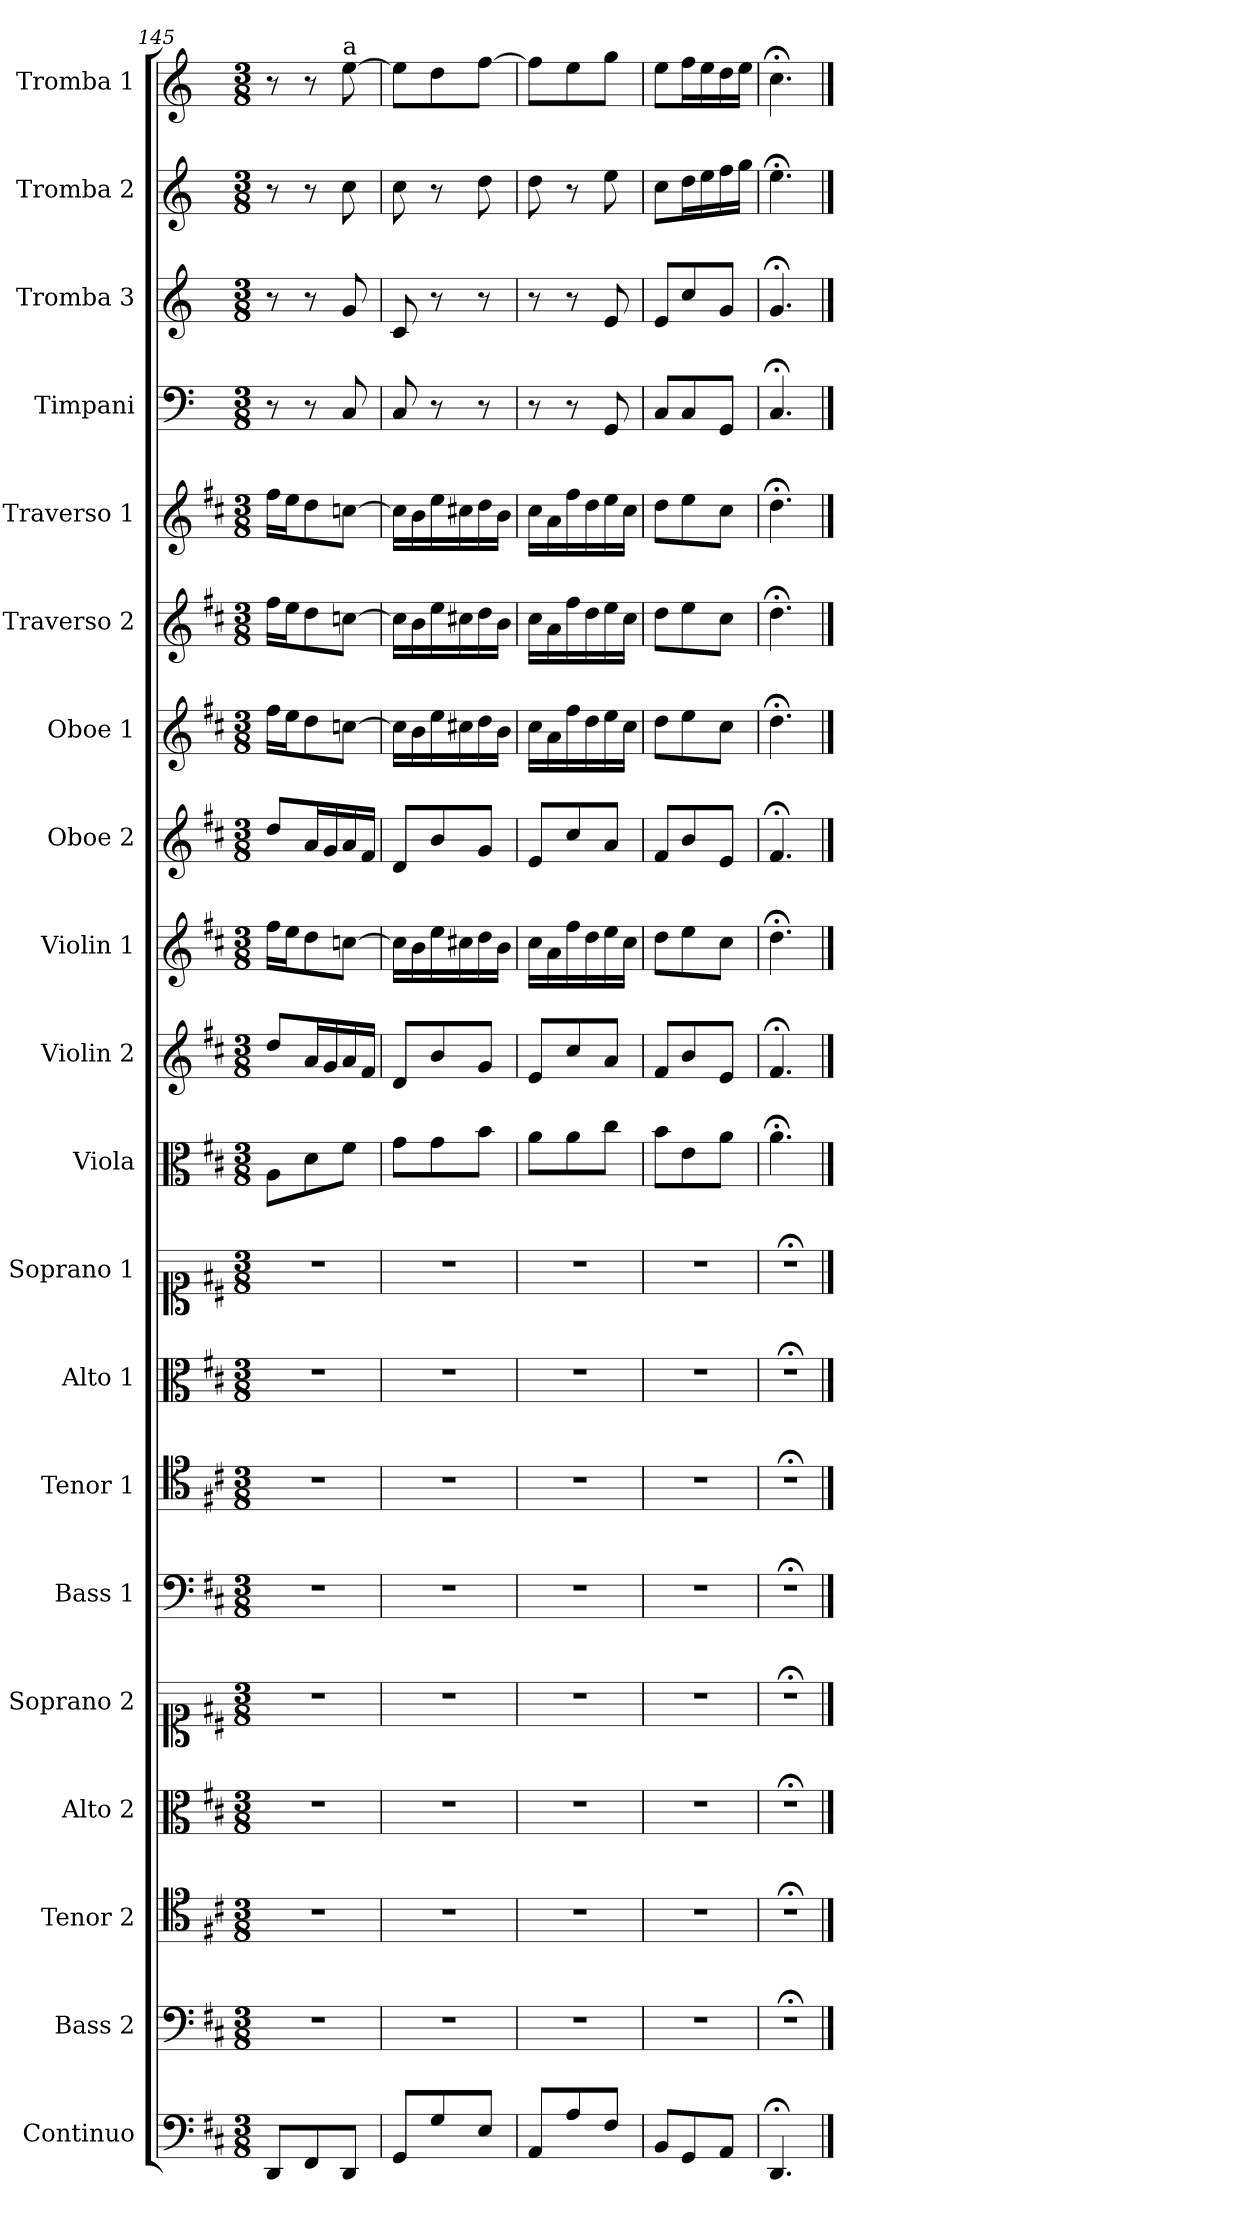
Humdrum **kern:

**kern	**kern	**kern	**kern	**kern	**kern	**kern	**kern	**kern	**kern	**kern	**kern	**kern	**kern	**kern	**kern	**kern	**kern	**kern	**kern
*part20	*part19	*part18	*part17	*part16	*part15	*part14	*part13	*part12	*part11	*part10	*part9	*part8	*part7	*part6	*part5	*part4	*part3	*part2	*part1
*staff20	*staff19	*staff18	*staff17	*staff16	*staff15	*staff14	*staff13	*staff12	*staff11	*staff10	*staff9	*staff8	*staff7	*staff6	*staff5	*staff4	*staff3	*staff2	*staff1
*I"Continuo	*I"Bass 2	*I"Tenor 2	*I"Alto 2	*I"Soprano 2	*I"Bass 1	*I"Tenor 1	*I"Alto 1	*I"Soprano 1	*I"Viola	*I"Violin 2	*I"Violin 1	*I"Oboe 2	*I"Oboe 1	*I"Traverso 2	*I"Traverso 1	*I"Timpani	*I"Tromba 3	*I"Tromba 2	*I"Tromba 1
*I'Cont	*I'B 2	*I'T 2	*I'A 2	*I'S 2	*I'B 1	*I'T 1	*I'A 1	*I'S 1	*I'Vla	*I'Vln 2	*I'Vln 1	*I'Ob 2	*I'Ob 1	*I'Trv 2	*I'Trv 1	*I'Timp	*I'Tr 3	*I'Tr 2	*I'Tr 1
*clefF4	*clefF4	*clefC4	*clefC3	*clefC1	*clefF4	*clefC4	*clefC3	*clefC1	*clefC3	*clefG2	*clefG2	*clefG2	*clefG2	*clefG2	*clefG2	*clefF4	*clefG2	*clefG2	*clefG2
*	*	*	*	*	*	*	*	*	*	*	*	*	*	*	*	*ITrd-1c-2	*ITrd-1c-2	*ITrd-1c-2	*ITrd-1c-2
*k[f#c#]	*k[f#c#]	*k[f#c#]	*k[f#c#]	*k[f#c#]	*k[f#c#]	*k[f#c#]	*k[f#c#]	*k[f#c#]	*k[f#c#]	*k[f#c#]	*k[f#c#]	*k[f#c#]	*k[f#c#]	*k[f#c#]	*k[f#c#]	*k[f#c#]	*k[f#c#]	*k[f#c#]	*k[f#c#]
*M3/8	*M3/8	*M3/8	*M3/8	*M3/8	*M3/8	*M3/8	*M3/8	*M3/8	*M3/8	*M3/8	*M3/8	*M3/8	*M3/8	*M3/8	*M3/8	*M3/8	*M3/8	*M3/8	*M3/8
=145	=145	=145	=145	=145	=145	=145	=145	=145	=145	=145	=145	=145	=145	=145	=145	=145	=145	=145	=145
8DD/L	4.r	4.r	4.r	4.r	4.r	4.r	4.r	4.r	8A\L	8dd/L	16ff#\LL	8dd/L	16ff#\LL	16ff#\LL	16ff#\LL	8r	8r	8r	8r
.	.	.	.	.	.	.	.	.	.	.	16ee\J	.	16ee\J	16ee\J	16ee\J	.	.	.	.
8FF#/	.	.	.	.	.	.	.	.	8d\	16a/L	8dd\	16a/L	8dd\	8dd\	8dd\	8r	8r	8r	8r
.	.	.	.	.	.	.	.	.	.	16g/	.	16g/	.	.	.	.	.	.	.
!	!	!	!	!	!	!	!	!	!	!	!	!	!	!	!	!	!	!	!LO:TX:a:t=a
8DD/J	.	.	.	.	.	.	.	.	8f#\J	16a/	[8ccn\J	16a/	[8ccn\J	[8ccn\J	[8ccn\J	8D/	8a/	8dd\	[8ff#\
.	.	.	.	.	.	.	.	.	.	16f#/JJ	.	16f#/JJ	.	.	.	.	.	.	.
=146	=146	=146	=146	=146	=146	=146	=146	=146	=146	=146	=146	=146	=146	=146	=146	=146	=146	=146	=146
8GG/L	4.r	4.r	4.r	4.r	4.r	4.r	4.r	4.r	8g\L	8d/L	16cc\LL]	8d/L	16cc\LL]	16cc\LL]	16cc\LL]	8D/	8d/	8dd\	8ff#\L]
.	.	.	.	.	.	.	.	.	.	.	16b\	.	16b\	16b\	16b\	.	.	.	.
8G/	.	.	.	.	.	.	.	.	8g\	8b/	16ee\	8b/	16ee\	16ee\	16ee\	8r	8r	8r	8ee\
.	.	.	.	.	.	.	.	.	.	.	16cc#X\	.	16cc#X\	16cc#X\	16cc#X\	.	.	.	.
8E/J	.	.	.	.	.	.	.	.	8b\J	8g/J	16dd\	8g/J	16dd\	16dd\	16dd\	8r	8r	8ee\	[8gg\J
.	.	.	.	.	.	.	.	.	.	.	16b\JJ	.	16b\JJ	16b\JJ	16b\JJ	.	.	.	.
=147	=147	=147	=147	=147	=147	=147	=147	=147	=147	=147	=147	=147	=147	=147	=147	=147	=147	=147	=147
8AA/L	4.r	4.r	4.r	4.r	4.r	4.r	4.r	4.r	8a\L	8e/L	16cc#\LL	8e/L	16cc#\LL	16cc#\LL	16cc#\LL	8r	8r	8ee\	8gg\L]
.	.	.	.	.	.	.	.	.	.	.	16a\	.	16a\	16a\	16a\	.	.	.	.
8A/	.	.	.	.	.	.	.	.	8a\	8cc#/	16ff#\	8cc#/	16ff#\	16ff#\	16ff#\	8r	8r	8r	8ff#\
.	.	.	.	.	.	.	.	.	.	.	16dd\	.	16dd\	16dd\	16dd\	.	.	.	.
8F#/J	.	.	.	.	.	.	.	.	8cc#\J	8a/J	16ee\	8a/J	16ee\	16ee\	16ee\	8AA/	8f#/	8ff#\	8aa\J
.	.	.	.	.	.	.	.	.	.	.	16cc#\JJ	.	16cc#\JJ	16cc#\JJ	16cc#\JJ	.	.	.	.
=148	=148	=148	=148	=148	=148	=148	=148	=148	=148	=148	=148	=148	=148	=148	=148	=148	=148	=148	=148
8BB/L	4.r	4.r	4.r	4.r	4.r	4.r	4.r	4.r	8b\L	8f#/L	8dd\L	8f#/L	8dd\L	8dd\L	8dd\L	8D/L	8f#/L	8dd\L	8ff#\L
8GG/	.	.	.	.	.	.	.	.	8e\	8b/	8ee\	8b/	8ee\	8ee\	8ee\	8D/	8dd/	16ee\L	16gg\L
.	.	.	.	.	.	.	.	.	.	.	.	.	.	.	.	.	.	16ff#\	16ff#\
8AA/J	.	.	.	.	.	.	.	.	8a\J	8e/J	8cc#\J	8e/J	8cc#\J	8cc#\J	8cc#\J	8AA/J	8a/J	16gg\	16ee\
.	.	.	.	.	.	.	.	.	.	.	.	.	.	.	.	.	.	16aa\JJ	16ff#\JJ
=149	=149	=149	=149	=149	=149	=149	=149	=149	=149	=149	=149	=149	=149	=149	=149	=149	=149	=149	=149
4.DD;</	4.r;<	4.r;<	4.r;<	4.r;<	4.r;<	4.r;<	4.r;<	4.r;<	4.a;<\	4.f#;</	4.dd;<\	4.f#;</	4.dd;<\	4.dd;<\	4.dd;<\	4.D;</	4.a;</	4.ff#;<\	4.dd;<\
==	==	==	==	==	==	==	==	==	==	==	==	==	==	==	==	==	==	==	==
*-	*-	*-	*-	*-	*-	*-	*-	*-	*-	*-	*-	*-	*-	*-	*-	*-	*-	*-	*-
